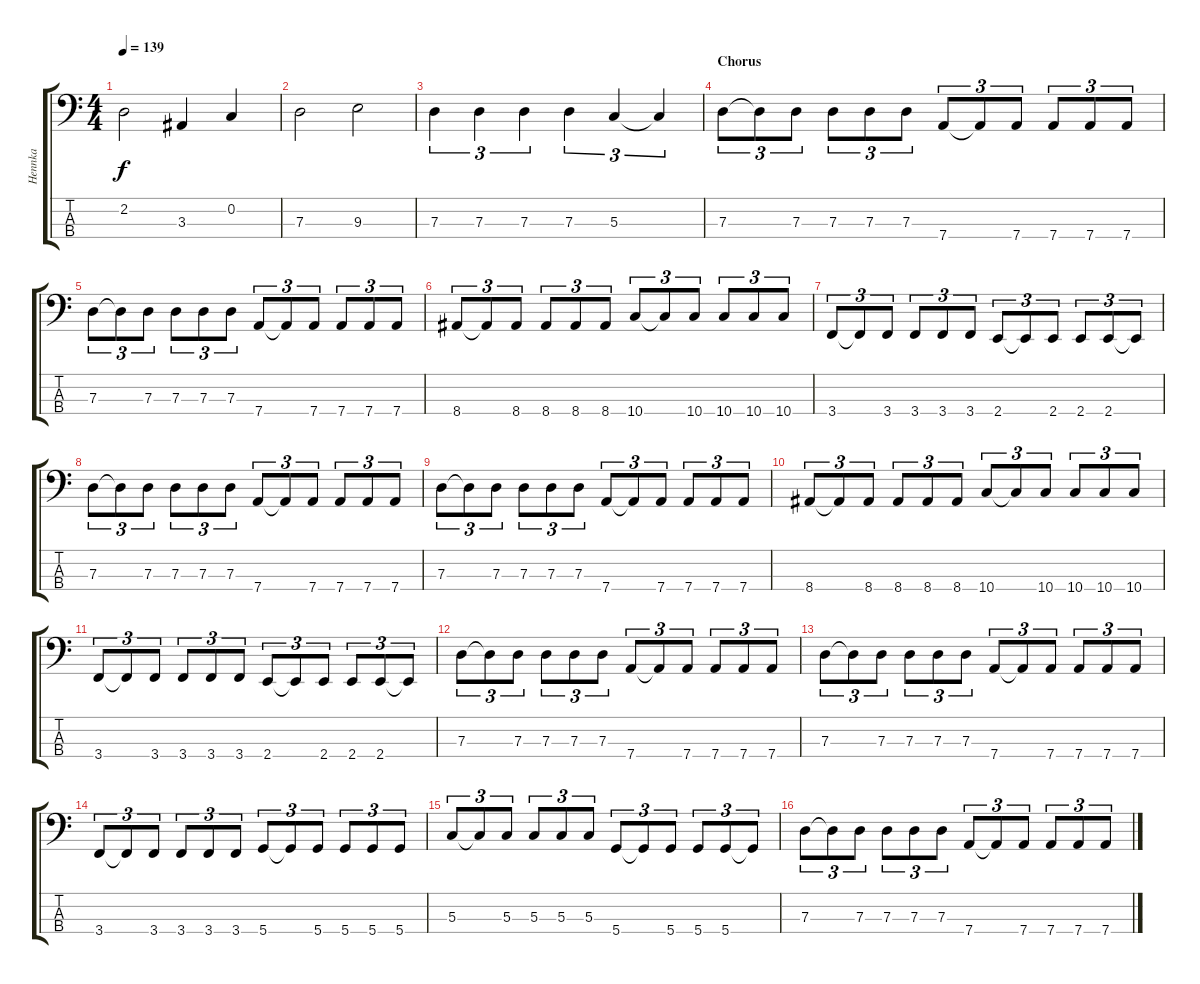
\track ("Hennka" "Hennka") {instrument electricbasspick}
\staff {score tabs}
\tuning (F2 C2 G1 D1) {hide}
\ts (4 4)
\tempo 139
\clef f4
\ks c
2.2.2{dy f} 3.3.4 0.2.4 |
7.3.2 9.3.2 |
7.3.4{tu (3 2)} 7.3.4{tu (3 2)} 7.3.4{tu (3 2)} 7.3.4{tu (3 2)} 5.3.4{tu (3 2)} 5.3{t}.4{tu (3 2)} |
\section ("" "Chorus")
7.3.8{tu (3 2)} 7.3{t}.8{tu (3 2)} 7.3.8{tu (3 2)} 7.3.8{tu (3 2)} 7.3.8{tu (3 2)} 7.3.8{tu (3 2)} 7.4.8{tu (3 2)} 7.4{t}.8{tu (3 2)} 7.4.8{tu (3 2)} 7.4.8{tu (3 2)} 7.4.8{tu (3 2)} 7.4.8{tu (3 2)} |
7.3.8{tu (3 2)} 7.3{t}.8{tu (3 2)} 7.3.8{tu (3 2)} 7.3.8{tu (3 2)} 7.3.8{tu (3 2)} 7.3.8{tu (3 2)} 7.4.8{tu (3 2)} 7.4{t}.8{tu (3 2)} 7.4.8{tu (3 2)} 7.4.8{tu (3 2)} 7.4.8{tu (3 2)} 7.4.8{tu (3 2)} |
8.4.8{tu (3 2)} 8.4{t}.8{tu (3 2)} 8.4.8{tu (3 2)} 8.4.8{tu (3 2)} 8.4.8{tu (3 2)} 8.4.8{tu (3 2)} 10.4.8{tu (3 2)} 10.4{t}.8{tu (3 2)} 10.4.8{tu (3 2)} 10.4.8{tu (3 2)} 10.4.8{tu (3 2)} 10.4.8{tu (3 2)} |
3.4.8{tu (3 2)} 3.4{t}.8{tu (3 2)} 3.4.8{tu (3 2)} 3.4.8{tu (3 2)} 3.4.8{tu (3 2)} 3.4.8{tu (3 2)} 2.4.8{tu (3 2)} 2.4{t}.8{tu (3 2)} 2.4.8{tu (3 2)} 2.4.8{tu (3 2)} 2.4.8{tu (3 2)} 2.4{t}.8{tu (3 2)} |
7.3.8{tu (3 2)} 7.3{t}.8{tu (3 2)} 7.3.8{tu (3 2)} 7.3.8{tu (3 2)} 7.3.8{tu (3 2)} 7.3.8{tu (3 2)} 7.4.8{tu (3 2)} 7.4{t}.8{tu (3 2)} 7.4.8{tu (3 2)} 7.4.8{tu (3 2)} 7.4.8{tu (3 2)} 7.4.8{tu (3 2)} |
7.3.8{tu (3 2)} 7.3{t}.8{tu (3 2)} 7.3.8{tu (3 2)} 7.3.8{tu (3 2)} 7.3.8{tu (3 2)} 7.3.8{tu (3 2)} 7.4.8{tu (3 2)} 7.4{t}.8{tu (3 2)} 7.4.8{tu (3 2)} 7.4.8{tu (3 2)} 7.4.8{tu (3 2)} 7.4.8{tu (3 2)} |
8.4.8{tu (3 2)} 8.4{t}.8{tu (3 2)} 8.4.8{tu (3 2)} 8.4.8{tu (3 2)} 8.4.8{tu (3 2)} 8.4.8{tu (3 2)} 10.4.8{tu (3 2)} 10.4{t}.8{tu (3 2)} 10.4.8{tu (3 2)} 10.4.8{tu (3 2)} 10.4.8{tu (3 2)} 10.4.8{tu (3 2)} |
3.4.8{tu (3 2)} 3.4{t}.8{tu (3 2)} 3.4.8{tu (3 2)} 3.4.8{tu (3 2)} 3.4.8{tu (3 2)} 3.4.8{tu (3 2)} 2.4.8{tu (3 2)} 2.4{t}.8{tu (3 2)} 2.4.8{tu (3 2)} 2.4.8{tu (3 2)} 2.4.8{tu (3 2)} 2.4{t}.8{tu (3 2)} |
7.3.8{tu (3 2)} 7.3{t}.8{tu (3 2)} 7.3.8{tu (3 2)} 7.3.8{tu (3 2)} 7.3.8{tu (3 2)} 7.3.8{tu (3 2)} 7.4.8{tu (3 2)} 7.4{t}.8{tu (3 2)} 7.4.8{tu (3 2)} 7.4.8{tu (3 2)} 7.4.8{tu (3 2)} 7.4.8{tu (3 2)} |
7.3.8{tu (3 2)} 7.3{t}.8{tu (3 2)} 7.3.8{tu (3 2)} 7.3.8{tu (3 2)} 7.3.8{tu (3 2)} 7.3.8{tu (3 2)} 7.4.8{tu (3 2)} 7.4{t}.8{tu (3 2)} 7.4.8{tu (3 2)} 7.4.8{tu (3 2)} 7.4.8{tu (3 2)} 7.4.8{tu (3 2)} |
3.4.8{tu (3 2)} 3.4{t}.8{tu (3 2)} 3.4.8{tu (3 2)} 3.4.8{tu (3 2)} 3.4.8{tu (3 2)} 3.4.8{tu (3 2)} 5.4.8{tu (3 2)} 5.4{t}.8{tu (3 2)} 5.4.8{tu (3 2)} 5.4.8{tu (3 2)} 5.4.8{tu (3 2)} 5.4.8{tu (3 2)} |
5.3.8{tu (3 2)} 5.3{t}.8{tu (3 2)} 5.3.8{tu (3 2)} 5.3.8{tu (3 2)} 5.3.8{tu (3 2)} 5.3.8{tu (3 2)} 5.4.8{tu (3 2)} 5.4{t}.8{tu (3 2)} 5.4.8{tu (3 2)} 5.4.8{tu (3 2)} 5.4.8{tu (3 2)} 5.4{t}.8{tu (3 2)} |
7.3.8{tu (3 2)} 7.3{t}.8{tu (3 2)} 7.3.8{tu (3 2)} 7.3.8{tu (3 2)} 7.3.8{tu (3 2)} 7.3.8{tu (3 2)} 7.4.8{tu (3 2)} 7.4{t}.8{tu (3 2)} 7.4.8{tu (3 2)} 7.4.8{tu (3 2)} 7.4.8{tu (3 2)} 7.4.8{tu (3 2)}
